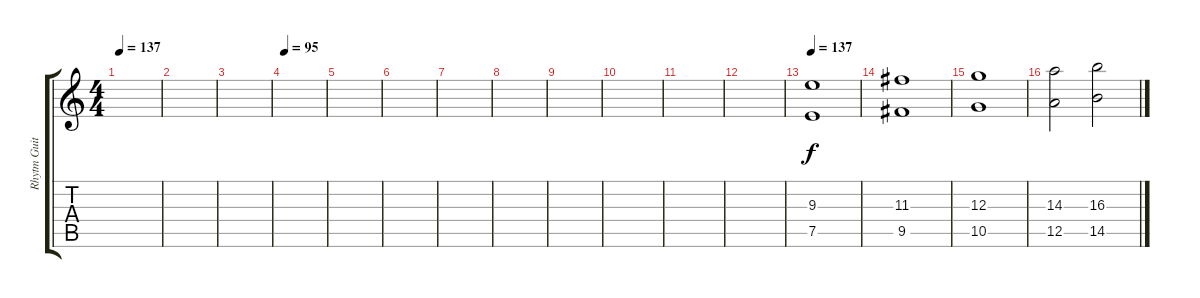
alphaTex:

\track ("Rhytm Guitar 2" "Rhytm Guit") {instrument overdrivenguitar}
\staff {score tabs}
\tuning (E4 B3 G3 D3 A2 E2) {hide}
\ts (4 4)
\tempo 137
\clef g2
\ks c
|
|
|
\tempo 95
|
|
|
|
|
|
|
|
|
\tempo 137
(9.3 7.5).1 |
(11.3 9.5).1 |
(12.3 10.5).1 |
(14.3 12.5).2 (16.3 14.5).2
